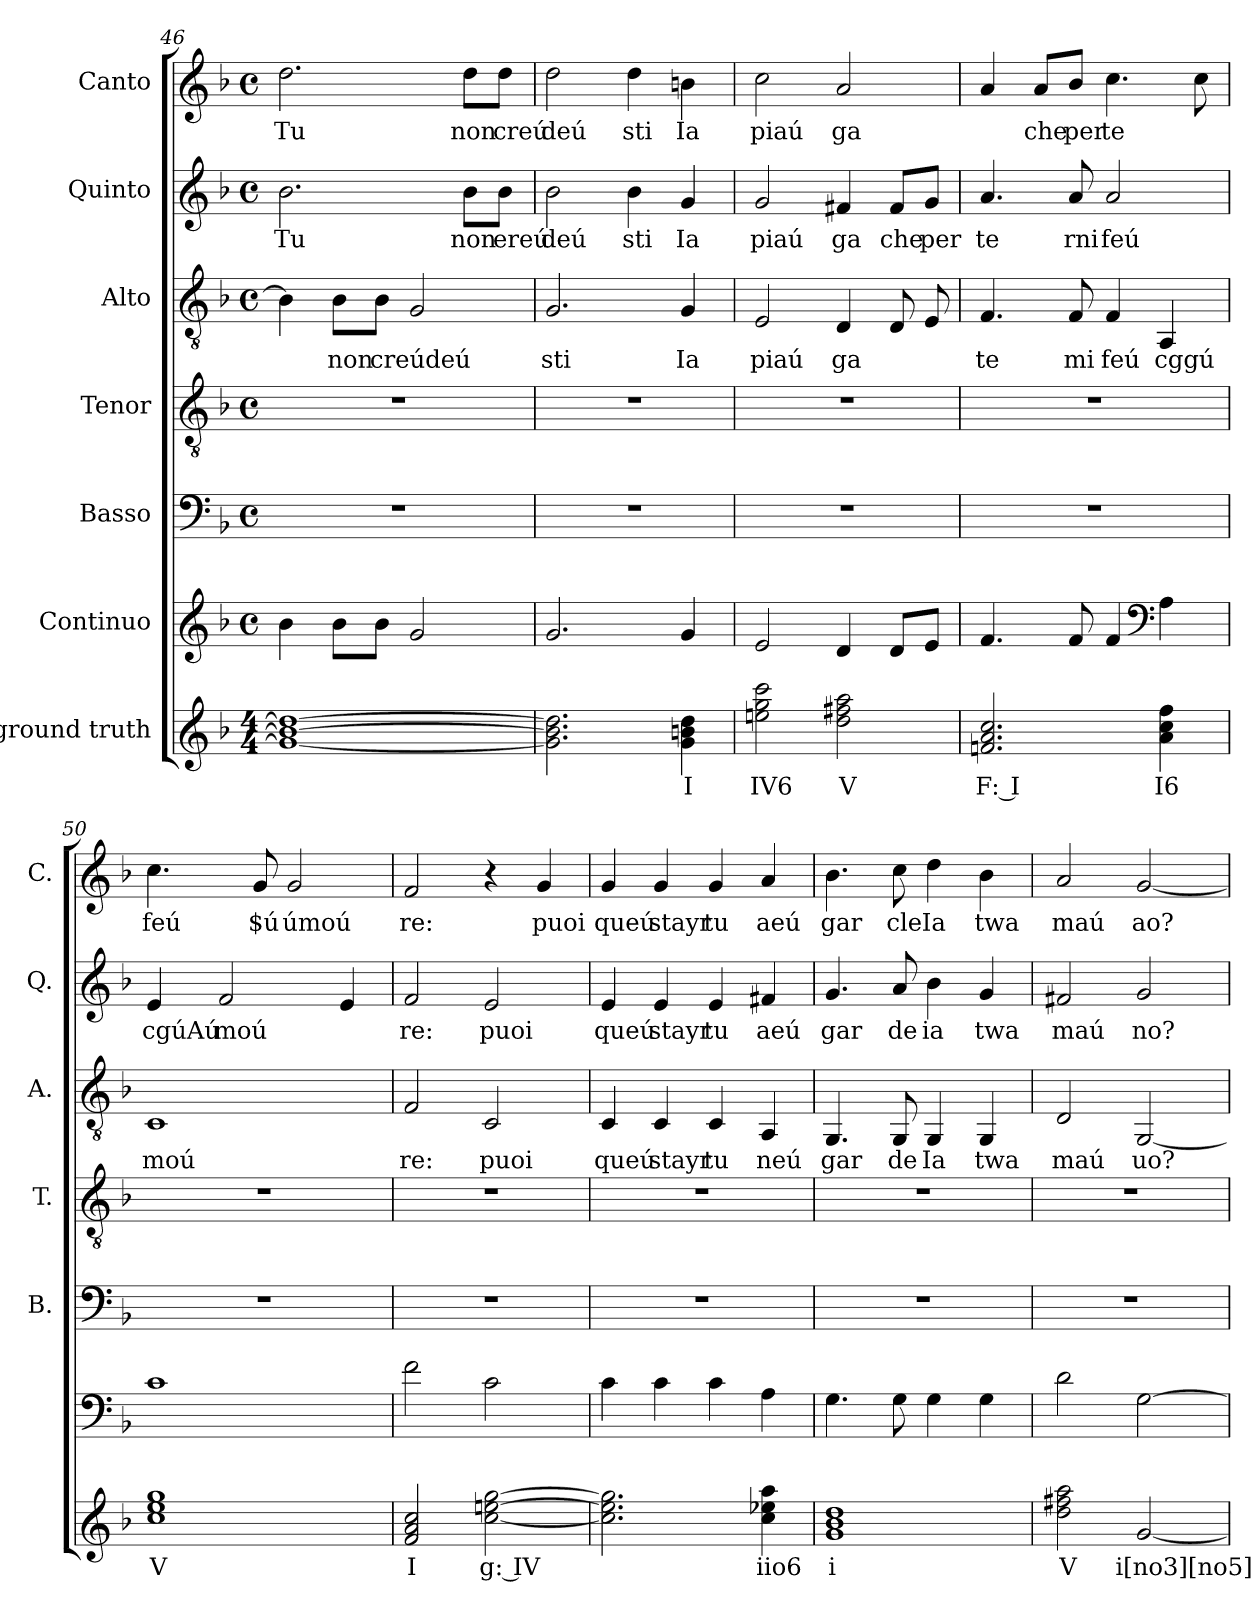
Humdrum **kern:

**kern	**text	**kern	**kern	**kern	**kern	**text	**kern	**text	**kern	**text
*part7	*part7	*part6	*part5	*part4	*part3	*part3	*part2	*part2	*part1	*part1
*staff7	*staff7	*staff6	*staff5	*staff4	*staff3	*staff3	*staff2	*staff2	*staff1	*staff1
*I"ground truth	*	*I"Continuo	*I"Basso	*I"Tenor	*I"Alto	*	*I"Quinto	*	*I"Canto	*
*	*	*	*I'B.	*I'T.	*I'A.	*	*I'Q.	*	*I'C.	*
!!LO:PB:g=z
*	*	*clefG2	*clefF4	*clefGv2	*clefGv2	*	*clefG2	*	*clefG2	*
*k[b-]	*	*k[b-]	*k[b-]	*k[b-]	*k[b-]	*	*k[b-]	*	*k[b-]	*
*	*	*F:	*F:	*F:	*F:	*	*F:	*	*F:	*
*M4/4	*	*M4/4	*M4/4	*M4/4	*M4/4	*	*M4/4	*	*M4/4	*
*	*	*met(c)	*met(c)	*met(c)	*met(c)	*	*met(c)	*	*met(c)	*
=46	=46	=46	=46	=46	=46	=46	=46	=46	=46	=46
!	!	!	!	!	!	!	!	!LO:LY:b	!	!
!	!	!	!	!	!	!	!	!	!	!LO:LY:b
1g_ 1b-_ 1dd_	.	4b-\	1r	1r	4B-\]	.	2.b-\	Tu	2.dd\	Tu
!	!	!	!	!	!	!LO:LY:b	!	!	!	!
.	.	8b-\L	.	.	8B-\L	non	.	.	.	.
!	!	!	!	!	!	!LO:LY:b	!	!	!	!
.	.	8b-\J	.	.	8B-\J	creúdeú	.	.	.	.
.	.	2g/	.	.	2G/	.	.	.	.	.
!	!	!	!	!	!	!	!	!LO:LY:b	!	!
!	!	!	!	!	!	!	!	!	!	!LO:LY:b
.	.	.	.	.	.	.	8b-\L	non	8dd\L	non
!	!	!	!	!	!	!	!	!LO:LY:b	!	!
!	!	!	!	!	!	!	!	!	!	!LO:LY:b
.	.	.	.	.	.	.	8b-\J	ereú	8dd\J	creú
=47	=47	=47	=47	=47	=47	=47	=47	=47	=47	=47
!	!	!	!	!	!	!LO:LY:b	!	!	!	!
!	!	!	!	!	!	!	!	!LO:LY:b	!	!
!	!	!	!	!	!	!	!	!	!	!LO:LY:b
2.g] 2.b-] 2.dd]	.	2.g/	1r	1r	2.G/	sti	2b-\	deú	2dd\	deú
!	!	!	!	!	!	!	!	!LO:LY:b	!	!
!	!	!	!	!	!	!	!	!	!	!LO:LY:b
.	.	.	.	.	.	.	4b-\	sti	4dd\	sti
!	!	!	!	!	!	!LO:LY:b	!	!	!	!
!	!	!	!	!	!	!	!	!LO:LY:b	!	!
!	!	!	!	!	!	!	!	!	!	!LO:LY:b
4g 4bn 4dd	I	4g/	.	.	4G/	Ia	4g/	Ia	4bn\	Ia
=48	=48	=48	=48	=48	=48	=48	=48	=48	=48	=48
!	!	!	!	!	!	!LO:LY:b	!	!	!	!
!	!	!	!	!	!	!	!	!LO:LY:b	!	!
!	!	!	!	!	!	!	!	!	!	!LO:LY:b
2een 2gg 2ccc	IV6	2e/	1r	1r	2E/	piaú	2g/	piaú	2cc\	piaú
!	!	!	!	!	!	!LO:LY:b	!	!	!	!
!	!	!	!	!	!	!	!	!LO:LY:b	!	!
!	!	!	!	!	!	!	!	!	!	!LO:LY:b
2dd 2ff#X 2aa	V	4d/	.	.	4D/	ga	4f#X/	ga	2a/	ga
!	!	!	!	!	!	!	!	!LO:LY:b	!	!
.	.	8d/L	.	.	8D/	.	8f#/L	che	.	.
!	!	!	!	!	!	!	!	!LO:LY:b	!	!
.	.	8e/J	.	.	8E/	.	8g/J	per	.	.
=49	=49	=49	=49	=49	=49	=49	=49	=49	=49	=49
!	!	!	!	!	!	!LO:LY:b	!	!	!	!
!	!	!	!	!	!	!	!	!LO:LY:b	!	!
2.fn 2.a 2.cc	F: I	4.f/	1r	1r	4.F/	te	4.a/	te	4a/	.
!	!	!	!	!	!	!	!	!	!	!LO:LY:b
.	.	.	.	.	.	.	.	.	8a/L	che
!	!	!	!	!	!	!LO:LY:b	!	!	!	!
!	!	!	!	!	!	!	!	!LO:LY:b	!	!
!	!	!	!	!	!	!	!	!	!	!LO:LY:b
.	.	8f/	.	.	8F/	mi	8a/	rni	8b-/J	per
!	!	!	!	!	!	!LO:LY:b	!	!	!	!
!	!	!	!	!	!	!	!	!LO:LY:b	!	!
!	!	!	!	!	!	!	!	!	!	!LO:LY:b
.	.	4f/	.	.	4F/	feú	2a/	feú	4.cc\	te
*	*	*clefF4	*	*	*	*	*	*	*	*
!	!	!	!	!	!	!LO:LY:b	!	!	!	!
4a 4cc 4ff	I6	4A\	.	.	4AA/	cggú	.	.	.	.
.	.	.	.	.	.	.	.	.	8cc\	.
=50	=50	=50	=50	=50	=50	=50	=50	=50	=50	=50
!	!	!	!	!	!	!LO:LY:b	!	!	!	!
!	!	!	!	!	!	!	!	!LO:LY:b	!	!
!	!	!	!	!	!	!	!	!	!	!LO:LY:b
1cc 1ee 1gg	V	1c	1r	1r	1C	moú	4e/	cgúAú	4.cc\	feú
!	!	!	!	!	!	!	!	!LO:LY:b	!	!
.	.	.	.	.	.	.	2f/	moú	.	.
!	!	!	!	!	!	!	!	!	!	!LO:LY:b
.	.	.	.	.	.	.	.	.	8g/	$ú
!	!	!	!	!	!	!	!	!	!	!LO:LY:b
.	.	.	.	.	.	.	.	.	2g/	úmoú
.	.	.	.	.	.	.	4e/	.	.	.
!!LO:LB:g=z
=51	=51	=51	=51	=51	=51	=51	=51	=51	=51	=51
!	!	!	!	!	!	!LO:LY:b	!	!	!	!
!	!	!	!	!	!	!	!	!LO:LY:b	!	!
!	!	!	!	!	!	!	!	!	!	!LO:LY:b
2f 2a 2cc	I	2f\	1r	1r	2F/	re:	2f/	re:	2f/	re:
!	!	!	!	!	!	!LO:LY:b	!	!	!	!
!	!	!	!	!	!	!	!	!LO:LY:b	!	!
[2cc [2een [2gg	g: IV	2c\	.	.	2C/	puoi	2e/	puoi	4r	.
!	!	!	!	!	!	!	!	!	!	!LO:LY:b
.	.	.	.	.	.	.	.	.	4g/	puoi
=52	=52	=52	=52	=52	=52	=52	=52	=52	=52	=52
!	!	!	!	!	!	!LO:LY:b	!	!	!	!
!	!	!	!	!	!	!	!	!LO:LY:b	!	!
!	!	!	!	!	!	!	!	!	!	!LO:LY:b
2.cc] 2.ee] 2.gg]	.	4c\	1r	1r	4C/	queú	4e/	queú	4g/	queú
!	!	!	!	!	!	!LO:LY:b	!	!	!	!
!	!	!	!	!	!	!	!	!LO:LY:b	!	!
!	!	!	!	!	!	!	!	!	!	!LO:LY:b
.	.	4c\	.	.	4C/	stayr	4e/	stayr	4g/	stayr
!	!	!	!	!	!	!LO:LY:b	!	!	!	!
!	!	!	!	!	!	!	!	!LO:LY:b	!	!
!	!	!	!	!	!	!	!	!	!	!LO:LY:b
.	.	4c\	.	.	4C/	tu	4e/	tu	4g/	tu
!	!	!	!	!	!	!LO:LY:b	!	!	!	!
!	!	!	!	!	!	!	!	!LO:LY:b	!	!
!	!	!	!	!	!	!	!	!	!	!LO:LY:b
4cc 4ee-X 4aa	iio6	4A\	.	.	4AA/	neú	4f#X/	aeú	4a/	aeú
=53	=53	=53	=53	=53	=53	=53	=53	=53	=53	=53
!	!	!	!	!	!	!LO:LY:b	!	!	!	!
!	!	!	!	!	!	!	!	!LO:LY:b	!	!
!	!	!	!	!	!	!	!	!	!	!LO:LY:b
1g 1b- 1dd	i	4.G\	1r	1r	4.GG/	gar	4.g/	gar	4.b-\	gar
!	!	!	!	!	!	!LO:LY:b	!	!	!	!
!	!	!	!	!	!	!	!	!LO:LY:b	!	!
!	!	!	!	!	!	!	!	!	!	!LO:LY:b
.	.	8G\	.	.	8GG/	de	8a/	de	8cc\	cle
!	!	!	!	!	!	!LO:LY:b	!	!	!	!
!	!	!	!	!	!	!	!	!LO:LY:b	!	!
!	!	!	!	!	!	!	!	!	!	!LO:LY:b
.	.	4G\	.	.	4GG/	Ia	4b-\	ia	4dd\	Ia
!	!	!	!	!	!	!LO:LY:b	!	!	!	!
!	!	!	!	!	!	!	!	!LO:LY:b	!	!
!	!	!	!	!	!	!	!	!	!	!LO:LY:b
.	.	4G\	.	.	4GG/	twa	4g/	twa	4b-\	twa
=54	=54	=54	=54	=54	=54	=54	=54	=54	=54	=54
!	!	!	!	!	!	!LO:LY:b	!	!	!	!
!	!	!	!	!	!	!	!	!LO:LY:b	!	!
!	!	!	!	!	!	!	!	!	!	!LO:LY:b
2dd 2ff#X 2aa	V	2d\	1r	1r	2D/	maú	2f#X/	maú	2a/	maú
!	!	!	!	!	!	!LO:LY:b	!	!	!	!
!	!	!	!	!	!	!	!	!LO:LY:b	!	!
!	!	!	!	!	!	!	!	!	!	!LO:LY:b
[2g	i[no3][no5]	[2G\	.	.	[2GG/	uo?	2g/	no?	[2g/	ao?
=	=	=	=	=	=	=	=	=	=	=
*-	*-	*-	*-	*-	*-	*-	*-	*-	*-	*-
